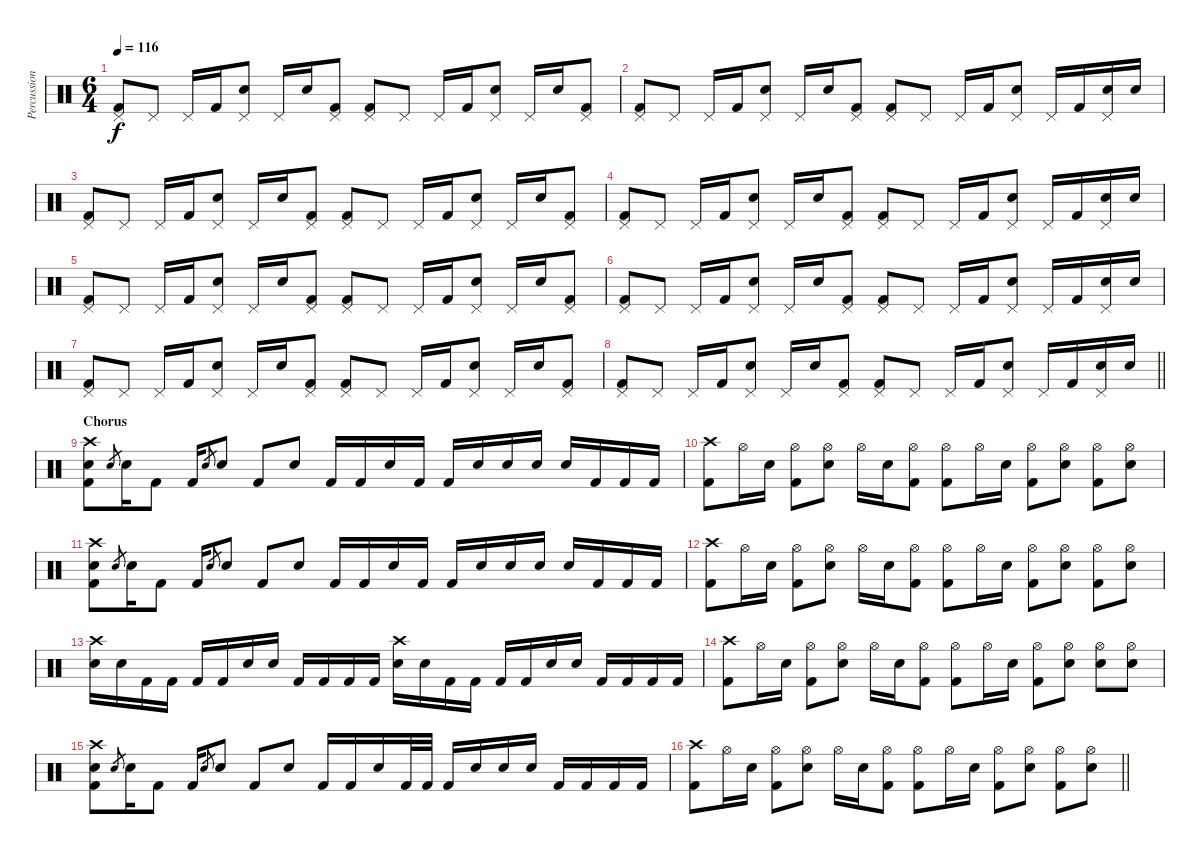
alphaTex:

\track ("Percussion" "Percussion") {instrument percussion}
\staff {score}
\articulation defaults
\ts (6 4)
\tempo 116
\clef neutral
\ks c
("Kick (hit) 2" "Pedal Hi-Hat (hit)").8{dy f} "Pedal Hi-Hat (hit)".8 "Pedal Hi-Hat (hit)".16 "Kick (hit) 2".16 ("Snare (hit) 2" "Pedal Hi-Hat (hit)").8 "Pedal Hi-Hat (hit)".16 "Electric Snare (hit)".16 ("Kick (hit) 2" "Pedal Hi-Hat (hit)").8 ("Kick (hit) 2" "Pedal Hi-Hat (hit)").8 "Pedal Hi-Hat (hit)".8 "Pedal Hi-Hat (hit)".16 "Kick (hit) 2".16 ("Snare (hit) 2" "Pedal Hi-Hat (hit)").8 "Pedal Hi-Hat (hit)".16 "Electric Snare (hit)".16 ("Kick (hit) 2" "Pedal Hi-Hat (hit)").8 |
("Kick (hit) 2" "Pedal Hi-Hat (hit)").8 "Pedal Hi-Hat (hit)".8 "Pedal Hi-Hat (hit)".16 "Kick (hit) 2".16 ("Snare (hit) 2" "Pedal Hi-Hat (hit)").8 "Pedal Hi-Hat (hit)".16 "Electric Snare (hit)".16 ("Kick (hit) 2" "Pedal Hi-Hat (hit)").8 ("Kick (hit) 2" "Pedal Hi-Hat (hit)").8 "Pedal Hi-Hat (hit)".8 "Pedal Hi-Hat (hit)".16 "Kick (hit) 2".16 ("Snare (hit) 2" "Pedal Hi-Hat (hit)").8 "Pedal Hi-Hat (hit)".16 "Kick (hit) 2".16 ("Snare (hit) 2" "Pedal Hi-Hat (hit)").16 "Electric Snare (hit)".16 |
("Kick (hit) 2" "Pedal Hi-Hat (hit)").8 "Pedal Hi-Hat (hit)".8 "Pedal Hi-Hat (hit)".16 "Kick (hit) 2".16 ("Snare (hit) 2" "Pedal Hi-Hat (hit)").8 "Pedal Hi-Hat (hit)".16 "Electric Snare (hit)".16 ("Kick (hit) 2" "Pedal Hi-Hat (hit)").8 ("Kick (hit) 2" "Pedal Hi-Hat (hit)").8 "Pedal Hi-Hat (hit)".8 "Pedal Hi-Hat (hit)".16 "Kick (hit) 2".16 ("Snare (hit) 2" "Pedal Hi-Hat (hit)").8 "Pedal Hi-Hat (hit)".16 "Electric Snare (hit)".16 ("Kick (hit) 2" "Pedal Hi-Hat (hit)").8 |
("Kick (hit) 2" "Pedal Hi-Hat (hit)").8 "Pedal Hi-Hat (hit)".8 "Pedal Hi-Hat (hit)".16 "Kick (hit) 2".16 ("Snare (hit) 2" "Pedal Hi-Hat (hit)").8 "Pedal Hi-Hat (hit)".16 "Electric Snare (hit)".16 ("Kick (hit) 2" "Pedal Hi-Hat (hit)").8 ("Kick (hit) 2" "Pedal Hi-Hat (hit)").8 "Pedal Hi-Hat (hit)".8 "Pedal Hi-Hat (hit)".16 "Kick (hit) 2".16 ("Snare (hit) 2" "Pedal Hi-Hat (hit)").8 "Pedal Hi-Hat (hit)".16 "Kick (hit) 2".16 ("Snare (hit) 2" "Pedal Hi-Hat (hit)").16 "Electric Snare (hit)".16 |
("Kick (hit) 2" "Pedal Hi-Hat (hit)").8 "Pedal Hi-Hat (hit)".8 "Pedal Hi-Hat (hit)".16 "Kick (hit) 2".16 ("Snare (hit) 2" "Pedal Hi-Hat (hit)").8 "Pedal Hi-Hat (hit)".16 "Electric Snare (hit)".16 ("Kick (hit) 2" "Pedal Hi-Hat (hit)").8 ("Kick (hit) 2" "Pedal Hi-Hat (hit)").8 "Pedal Hi-Hat (hit)".8 "Pedal Hi-Hat (hit)".16 "Kick (hit) 2".16 ("Snare (hit) 2" "Pedal Hi-Hat (hit)").8 "Pedal Hi-Hat (hit)".16 "Electric Snare (hit)".16 ("Kick (hit) 2" "Pedal Hi-Hat (hit)").8 |
("Kick (hit) 2" "Pedal Hi-Hat (hit)").8 "Pedal Hi-Hat (hit)".8 "Pedal Hi-Hat (hit)".16 "Kick (hit) 2".16 ("Snare (hit) 2" "Pedal Hi-Hat (hit)").8 "Pedal Hi-Hat (hit)".16 "Electric Snare (hit)".16 ("Kick (hit) 2" "Pedal Hi-Hat (hit)").8 ("Kick (hit) 2" "Pedal Hi-Hat (hit)").8 "Pedal Hi-Hat (hit)".8 "Pedal Hi-Hat (hit)".16 "Kick (hit) 2".16 ("Snare (hit) 2" "Pedal Hi-Hat (hit)").8 "Pedal Hi-Hat (hit)".16 "Kick (hit) 2".16 ("Snare (hit) 2" "Pedal Hi-Hat (hit)").16 "Electric Snare (hit)".16 |
("Kick (hit) 2" "Pedal Hi-Hat (hit)").8 "Pedal Hi-Hat (hit)".8 "Pedal Hi-Hat (hit)".16 "Kick (hit) 2".16 ("Snare (hit) 2" "Pedal Hi-Hat (hit)").8 "Pedal Hi-Hat (hit)".16 "Electric Snare (hit)".16 ("Kick (hit) 2" "Pedal Hi-Hat (hit)").8 ("Kick (hit) 2" "Pedal Hi-Hat (hit)").8 "Pedal Hi-Hat (hit)".8 "Pedal Hi-Hat (hit)".16 "Kick (hit) 2".16 ("Snare (hit) 2" "Pedal Hi-Hat (hit)").8 "Pedal Hi-Hat (hit)".16 "Electric Snare (hit)".16 ("Kick (hit) 2" "Pedal Hi-Hat (hit)").8 |
\barLineRight lightlight
("Kick (hit) 2" "Pedal Hi-Hat (hit)").8 "Pedal Hi-Hat (hit)".8 "Pedal Hi-Hat (hit)".16 "Kick (hit) 2".16 ("Snare (hit) 2" "Pedal Hi-Hat (hit)").8 "Pedal Hi-Hat (hit)".16 "Electric Snare (hit)".16 ("Kick (hit) 2" "Pedal Hi-Hat (hit)").8 ("Kick (hit) 2" "Pedal Hi-Hat (hit)").8 "Pedal Hi-Hat (hit)".8 "Pedal Hi-Hat (hit)".16 "Kick (hit) 2".16 ("Snare (hit) 2" "Pedal Hi-Hat (hit)").8 "Pedal Hi-Hat (hit)".16 "Kick (hit) 2".16 ("Snare (hit) 2" "Pedal Hi-Hat (hit)").16 "Electric Snare (hit)".16 |
\section ("" "Chorus")
("Crash high (hit)" "Snare (hit) 2" "Kick (hit) 2").8 "Snare (hit) 2".8{gr} "Electric Snare (hit)".16 "Kick (hit) 2".8 "Kick (hit) 2".16 "Snare (hit) 2".8{gr} "Electric Snare (hit)".8 "Kick (hit) 2".8 "Electric Snare (hit)".8 "Kick (hit) 2".16 "Kick (hit) 2".16 "Electric Snare (hit)".16 "Kick (hit) 2".16 "Kick (hit) 2".16 "Electric Snare (hit)".16 "Electric Snare (hit)".16 "Snare (hit) 2".16 "Snare (hit) 2".16 "Kick (hit) 2".16 "Kick (hit) 2".16 "Kick (hit) 2".16 |
("Crash high (hit)" "Kick (hit) 2").8 "Hi-Hat (open)".16 "Electric Snare (hit)".16 ("Hi-Hat (open)" "Kick (hit) 2").8 ("Hi-Hat (open)" "Electric Snare (hit)").8 "Hi-Hat (open)".16 "Electric Snare (hit)".16 ("Hi-Hat (open)" "Kick (hit) 2").8 ("Hi-Hat (open)" "Kick (hit) 2").8 "Hi-Hat (open)".16 "Electric Snare (hit)".16 ("Hi-Hat (open)" "Kick (hit) 2").8 ("Hi-Hat (open)" "Electric Snare (hit)").8 ("Hi-Hat (open)" "Kick (hit) 2").8 ("Hi-Hat (open)" "Electric Snare (hit)").8 |
("Crash high (hit)" "Snare (hit) 2" "Kick (hit) 2").8 "Snare (hit) 2".8{gr} "Electric Snare (hit)".16 "Kick (hit) 2".8 "Kick (hit) 2".16 "Snare (hit) 2".8{gr} "Electric Snare (hit)".8 "Kick (hit) 2".8 "Electric Snare (hit)".8 "Kick (hit) 2".16 "Kick (hit) 2".16 "Electric Snare (hit)".16 "Kick (hit) 2".16 "Kick (hit) 2".16 "Electric Snare (hit)".16 "Electric Snare (hit)".16 "Snare (hit) 2".16 "Snare (hit) 2".16 "Kick (hit) 2".16 "Kick (hit) 2".16 "Kick (hit) 2".16 |
("Crash high (hit)" "Kick (hit) 2").8 "Hi-Hat (open)".16 "Electric Snare (hit)".16 ("Hi-Hat (open)" "Kick (hit) 2").8 ("Hi-Hat (open)" "Electric Snare (hit)").8 "Hi-Hat (open)".16 "Electric Snare (hit)".16 ("Hi-Hat (open)" "Kick (hit) 2").8 ("Hi-Hat (open)" "Kick (hit) 2").8 "Hi-Hat (open)".16 "Electric Snare (hit)".16 ("Hi-Hat (open)" "Kick (hit) 2").8 ("Hi-Hat (open)" "Electric Snare (hit)").8 ("Hi-Hat (open)" "Kick (hit) 2").8 ("Hi-Hat (open)" "Electric Snare (hit)").8 |
("Crash high (hit)" "Electric Snare (hit)").16 "Snare (hit) 2".16 "Kick (hit) 2".16 "Kick (hit) 2".16 "Kick (hit) 2".16 "Kick (hit) 2".16 "Snare (hit) 2".16 "Electric Snare (hit)".16 "Kick (hit) 2".16 "Kick (hit) 2".16 "Kick (hit) 2".16 "Kick (hit) 2".16 ("Crash high (hit)" "Electric Snare (hit)").16 "Snare (hit) 2".16 "Kick (hit) 2".16 "Kick (hit) 2".16 "Kick (hit) 2".16 "Kick (hit) 2".16 "Snare (hit) 2".16 "Electric Snare (hit)".16 "Kick (hit) 2".16 "Kick (hit) 2".16 "Kick (hit) 2".16 "Kick (hit) 2".16 |
("Crash high (hit)" "Kick (hit) 2").8 "Hi-Hat (open)".16 "Electric Snare (hit)".16 ("Hi-Hat (open)" "Kick (hit) 2").8 ("Hi-Hat (open)" "Electric Snare (hit)").8 "Hi-Hat (open)".16 "Electric Snare (hit)".16 ("Hi-Hat (open)" "Kick (hit) 2").8 ("Hi-Hat (open)" "Kick (hit) 2").8 "Hi-Hat (open)".16 "Electric Snare (hit)".16 ("Hi-Hat (open)" "Kick (hit) 2").8 ("Hi-Hat (open)" "Electric Snare (hit)").8 ("Hi-Hat (open)" "Electric Snare (hit)").8 ("Hi-Hat (open)" "Electric Snare (hit)").8 |
("Crash high (hit)" "Snare (hit) 2" "Kick (hit) 2").8 "Snare (hit) 2".8{gr} "Electric Snare (hit)".16 "Kick (hit) 2".8 "Kick (hit) 2".16 "Snare (hit) 2".8{gr} "Electric Snare (hit)".8 "Kick (hit) 2".8 "Electric Snare (hit)".8 "Kick (hit) 2".16 "Kick (hit) 2".16 "Electric Snare (hit)".16 "Kick (hit) 2".32 "Kick (hit) 2".32 "Kick (hit) 2".16 "Electric Snare (hit)".16 "Electric Snare (hit)".16 "Electric Snare (hit)".16 "Kick (hit) 2".16 "Kick (hit) 2".16 "Kick (hit) 2".16 "Kick (hit) 2".16 |
\barLineRight lightlight
("Crash high (hit)" "Kick (hit) 2").8 "Hi-Hat (open)".16 "Electric Snare (hit)".16 ("Hi-Hat (open)" "Kick (hit) 2").8 ("Hi-Hat (open)" "Electric Snare (hit)").8 "Hi-Hat (open)".16 "Electric Snare (hit)".16 ("Hi-Hat (open)" "Kick (hit) 2").8 ("Hi-Hat (open)" "Kick (hit) 2").8 "Hi-Hat (open)".16 "Electric Snare (hit)".16 ("Hi-Hat (open)" "Kick (hit) 2").8 ("Hi-Hat (open)" "Electric Snare (hit)").8 ("Hi-Hat (open)" "Kick (hit) 2").8 ("Hi-Hat (open)" "Electric Snare (hit)").8
